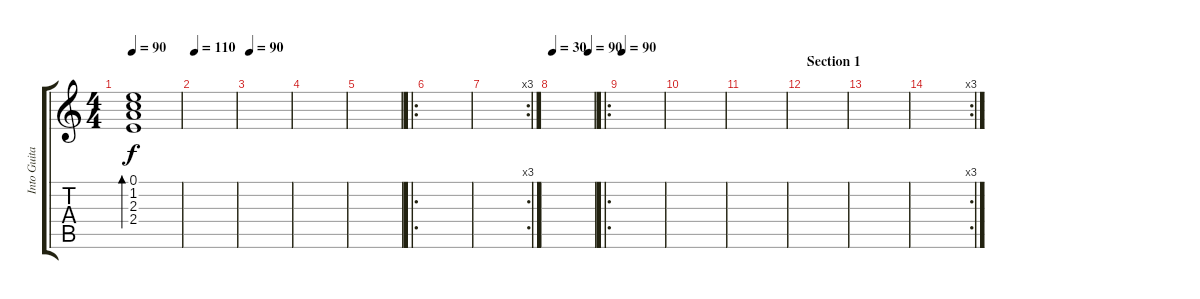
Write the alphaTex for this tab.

\track ("Into Guitar" "Into Guita") {instrument acousticguitarsteel}
\staff {score tabs}
\tuning (E4 B3 G3 D3 A2 E2) {hide}
\ts (4 4)
\tempo 90
\clef g2
\ks c
(0.1 1.2 2.3 2.4).1{bd 120 dy f} |
\tempo 110
|
\tempo 90
|
|
|
\ro
|
\rc 3
|
\tempo 30
\tempo (90 0.875)
|
\ro
\tempo 90
|
|
|
\section ("" "Section 1")
|
|
\rc 3
